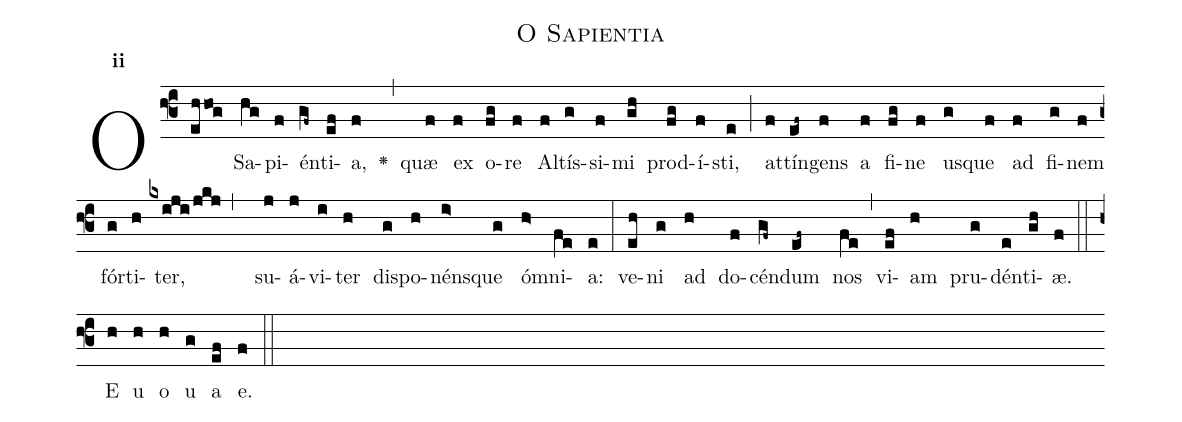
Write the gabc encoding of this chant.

name:O Sapientia;
office-part:Antiphona;
mode:2;
%%
initial-style: 1;
name: O Sapientia
book: Antiphonae & Responsoria/Tomus I, p. 65;
occasion: Die 17 Dec;
office-part: Vesperae Ant E;
user-notes: ;
commentary: ;
annotation: 2d;
centering-scheme: english;
fontsize: 12;
font: OFLSortsMillGoudy;
height: 11;
width: 4.5;
%%
(f3)O(ehhog) Sa(hg)pi(f)én(gf~)ti(ef)a,(f) <v>\greheightstar</v>(,) quæ(f) ex(f) o(fg)re(f) Al(f)tís(g)si(f)mi(gh) prod(fg)í(f)sti,(e) (;) at(f)tín(ef~)gens(f) a(f) fi(fg)ne(f) us(g)que(f) ad(f) fi(g)nem(f) fór(g)ti(h)ter,(kxiji/jkj,) su(j)á(j)vi(i)ter(h) dis(g)po(h)néns(i>)que(g) óm(h>)ni(fe)a:(e) (:) ve(eh)ni(g) ad(h) do(f)cén(gf~)dum(ef~) nos(fe) (,) vi(ef)am(h) pru(g)dén(e)ti(gh)æ.(f) (::)
E(h) u(h) o(h) u(g) a(ef) e.(f) (::)
